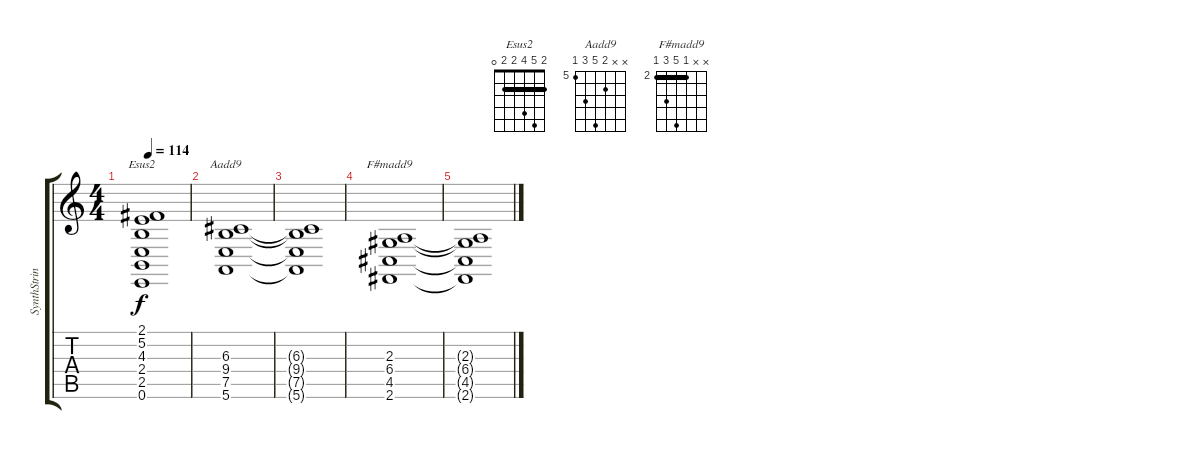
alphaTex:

\track ("SynthStrings" "SynthStrin") {instrument synthstrings1}
\staff {score tabs}
\tuning (E4 B3 G3 D3 A2 E2) {hide}
\chord ("Esus2" 2 5 4 2 2 0) {barre 2}
\chord ("Aadd9" x x 6 9 7 5) {firstfret 5}
\chord ("F#madd9" x x 2 6 4 2) {firstfret 2 barre 2}
\ts (4 4)
\tempo 114
\clef g2
\ks c
(2.1 5.2 4.3 2.4 2.5 0.6).1{ch "Esus2" dy f} |
(6.3 9.4 7.5 5.6).1{ch "Aadd9"} |
(6.3{t} 9.4{t} 7.5{t} 5.6{t}).1 |
(2.3 6.4 4.5 2.6).1{ch "F#madd9"} |
(2.3{t} 6.4{t} 4.5{t} 2.6{t}).1
